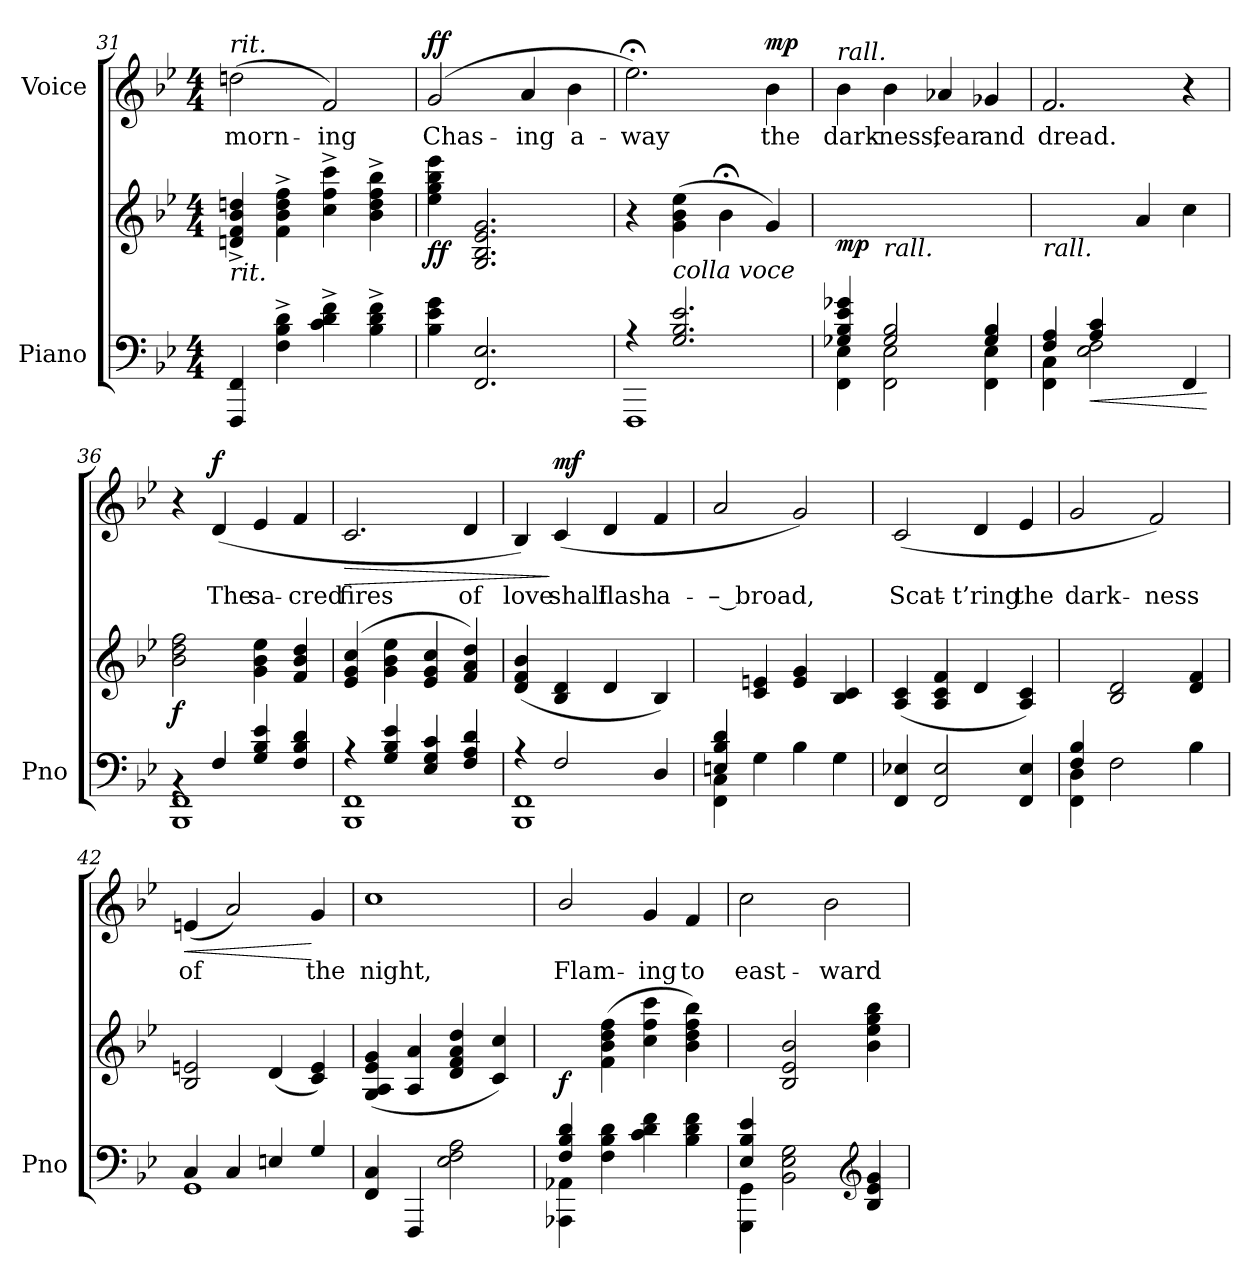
**kern	**kern	**dynam	**kern	**text	**dynam
*part2	*part2	*part2	*part1	*part1	*part1
*staff3	*staff2	*staff2/3	*staff1	*staff1	*staff1
*I"Piano	*	*	*I"Voice	*	*
*I'Pno	*	*	*	*	*
*clefF4	*clefG2	*	*clefG2	*	*
*k[b-e-]	*k[b-e-]	*	*k[b-e-]	*	*
*M4/4	*M4/4	*	*M4/4	*	*
*MM96	*MM96	*	*MM96	*	*
=31	=31	=31	=31	=31	=31
!	!	!	!LO:TX:a:i:t=rit.	!	!
!	!LO:TX:b:i:t=rit.	!	!	!	!
!	!	!	!	!LO:LY:b	!
4FFF/ 4FF/	4dn/^ 4f/^ 4b-/^ 4ddn/^	.	(>2ddn\	morn-	.
4F\^ 4B-\^ 4d\^	4f\^ 4b-\^ 4dd\^ 4ff\^	.	.	.	.
!	!	!	!	!LO:LY:b	!
4c\^ 4d\^ 4f\^	4cc\^ 4ff\^ 4ccc\^	.	2f/)	-ing	.
4B-\^ 4d\^ 4f\^	4b-\^ 4dd\^ 4ff\^ 4bb-\^	.	.	.	.
!!LO:LB:g=z
=32	=32	=32	=32	=32	=32
*	*	*	*MM92	*	*
!	!	!LO:DY:b	!	!LO:LY:b	!LO:DY:a
4B-\ 4e-\ 4g\	4ee-\ 4gg\ 4bb-\ 4eee-\	ff	(>2g/	Chas-	ff
2.FF/ 2.E-/	2.G/ 2.B-/ 2.e-/ 2.g/	.	.	.	.
!	!	!	!	!LO:LY:b	!
.	.	.	4a/	-ing	.
!	!	!	!	!LO:LY:b	!
.	.	.	4b-\	a-	.
=33	=33	=33	=33	=33	=33
*^	*	*	*	*	*
!	!	!	!	!	!LO:LY:b	!
4r	1FFF	4r	.	2.ee-;<\)	-way	.
!	!	!LO:TX:b:i:t=colla voce	!	!	!	!
2.G/ 2.B-/ 2.e-/	.	(>4g\ 4b-\ 4ee-\	.	.	.	.
.	.	4b-;<\	.	.	.	.
!	!	!	!	!	!LO:LY:b	!LO:DY:a
.	.	4g/)	.	4b-\	the	mp
=34	=34	=34	=34	=34	=34	=34
*	*	*	*	*MM88	*	*
!	!	!	!	!LO:TX:a:i:t=rall.	!	!
!	!	!	!LO:DY:b	!	!LO:LY:b	!
4G-X/ 4B-/ 4e-/ 4g-X/	4FF\ 4E-\	4ryy	mp	4b-\	dark-	.
!	!	!LO:TX:b:i:t=rall.	!	!	!	!
!	!	!	!	!	!LO:LY:b	!
2G-/ 2B-/	2FF\ 2E-\	2.ryy	.	4b-\	-ness,	.
!	!	!	!	!	!LO:LY:b	!
.	.	.	.	4a-X/	fear	.
!	!	!	!	!	!LO:LY:b	!
4G-/ 4B-/	4FF\ 4E-\	.	.	4g-X/	and	.
=35	=35	=35	=35	=35	=35	=35
*	*	*	*	*MM84	*	*
!	!	!LO:TX:b:i:t=rall.	!	!	!	!
!	!	!	!	!	!LO:LY:b	!
4F/ 4A/	4FF\ 4C\	2ryy	.	2.f/	dread.	.
!	!	!	!LO:HP:b=2	!	!	!
4A/ 4c/	2E-\ 2F\	.	<	.	.	.
2ryy	.	4a/	.	.	.	.
.	4FF/	4cc\	.	4r	.	.
*v	*v	*	*	*	*	*
.	.	[	.	.	.
!!LO:LB:g=z
=36	=36	=36	=36	=36	=36
*	*	*	*MM88	*	*
*^	*	*	*	*	*
!	!	!	!LO:DY:b	!	!	!
4rBB	1BBB- 1FF	2b-\ 2dd\ 2ff\	f	4r	.	.
!	!	!	!	!	!LO:LY:b	!LO:DY:a
4F/	.	.	.	(>4d/	The	f
!	!	!	!	!	!LO:LY:b	!
4G/ 4B-/ 4e-/	.	4g\ 4b-\ 4ee-\	.	4e-/	sa-	.
!	!	!	!	!	!LO:LY:b	!
4F/ 4B-/ 4d/	.	4f/ 4b-/ 4dd/	.	4f/	-cred	.
=37	=37	=37	=37	=37	=37	=37
!	!	!	!	!	!LO:LY:b	!LO:HP:b
4r	1BBB- 1FF	(>4e-/ 4g/ 4cc/	.	2.c/	fires	>
4G/ 4B-/ 4e-/	.	4g\ 4b-\ 4ee-\	.	.	.	.
4E-/ 4G/ 4c/	.	4e-/ 4g/ 4cc/	.	.	.	.
!	!	!	!	!	!LO:LY:b	!
4F/ 4A/ 4d/	.	4f/ 4a/ 4dd/)	.	4d/	of	.
=38	=38	=38	=38	=38	=38	=38
!	!	!	!	!	!LO:LY:b	!
4r	1BBB- 1FF	(>4d/ 4f/ 4b-/	.	4B-/)	love	.
!	!	!	!	!	!LO:LY:b	!LO:DY:n=1:a
2F/	.	4B-/ 4d/	.	(>4c/	shall	] mf
!	!	!	!	!	!LO:LY:b	!
.	.	4d/	.	4d/	flash	.
!	!	!	!	!	!LO:LY:b	!
4D/	.	4B-/)	.	4f/	a-	.
!!LO:LB:g=z
=39	=39	=39	=39	=39	=39	=39
!	!	!	!	!	!LO:LY:b	!
(>4En/ 4B-/ 4d/	4FF\ 4C\	4ryy	.	2a/	-– broad,	.
2.ryy	4G\	4c/ 4en/	.	.	.	.
.	4B-\	4e/ 4g/	.	2g/)	.	.
.	4G\	4B-/ 4c/)	.	.	.	.
=40	=40	=40	=40	=40	=40	=40
!	!	!	!	!	!LO:LY:b	!
*v	*v	*	*	*	*	*
4FF/ 4E-X/	(>4A/ 4c/	.	(>2c/	Scat-	.
2FF/ 2E-/	4A/ 4c/ 4f/	.	.	.	.
!	!	!	!	!LO:LY:b	!
.	4d/	.	4d/	-t’ring	.
!	!	!	!	!LO:LY:b	!
4FF/ 4E-/	4A/ 4c/)	.	4e-/	the	.
=41	=41	=41	=41	=41	=41
*^	*	*	*	*	*
!	!	!	!	!	!LO:LY:b	!
4F/ 4B-/	4FF\ 4D\	4ryy	.	2g/	dark-	.
2.ryy	2F\	2B-/ 2d/	.	.	.	.
!	!	!	!	!	!LO:LY:b	!
.	.	.	.	2f/)	-ness	.
.	4B-\	4d/ 4f/	.	.	.	.
=42	=42	=42	=42	=42	=42	=42
!	!	!	!	!	!LO:LY:b	!LO:HP:b
4C/	1GG	2B-/ 2en/	.	(<4en/	of	<
4C/	.	.	.	2a/)	.	.
4En/	.	(>4d/	.	.	.	.
!	!	!	!	!	!LO:LY:b	!
4G/	.	4c/ 4e/)	.	4g/	the	[
*v	*v	*	*	*	*	*
!!LO:PB:g=z
=43	=43	=43	=43	=43	=43
!	!	!	!	!LO:LY:b	!
4FF/ 4C/	(>4G/ 4A/ 4e-/ 4g/	.	1cc	night,	.
4FFF/	4A/ 4a/	.	.	.	.
2E-\ 2F\ 2A\	4d/ 4f/ 4a/ 4dd/	.	.	.	.
.	4c/ 4cc/)	.	.	.	.
=44	=44	=44	=44	=44	=44
*	*	*	*MM90	*	*
*^	*	*	*	*	*
!	!	!	!LO:DY:b	!	!LO:LY:b	!LO:DY:a
!	!	!	!	!	!	!LO:DY:n=1:a
4F/ 4B-/ 4d/	4AAA-X\ 4AA-X\	4ryy	f	2b-/	Flam-	f other-dynamics
2.ryy	4F\ 4B-\ 4d\	(>4f\ 4b-\ 4dd\ 4ff\	.	.	.	.
!	!	!	!	!	!LO:LY:b	!
.	4c\ 4d\ 4f\	4cc\ 4ff\ 4ccc\	.	4g/	-ing	.
!	!	!	!	!	!LO:LY:b	!
.	4B-\ 4d\ 4f\	4b-\ 4dd\ 4ff\ 4bb-\)	.	4f/	to	.
=45	=45	=45	=45	=45	=45	=45
!	!	!	!	!	!LO:LY:b	!
4E-/ 4B-/ 4e-/	4GGG\ 4GG\	4ryy	.	2cc\	east-	.
2.ryy	2BB-\ 2E-\ 2G\	2B-/ 2e-/ 2b-/	.	.	.	.
!	!	!	!	!	!LO:LY:b	!
.	.	.	.	2b-\	-ward	.
*clefG2	*	*	*	*	*	*
.	4B-/ 4e-/ 4g/	4b-\ 4ee-\ 4gg\ 4bb-\	.	.	.	.
*v	*v	*	*	*	*	*
=	=	=	=	=	=
*-	*-	*-	*-	*-	*-
